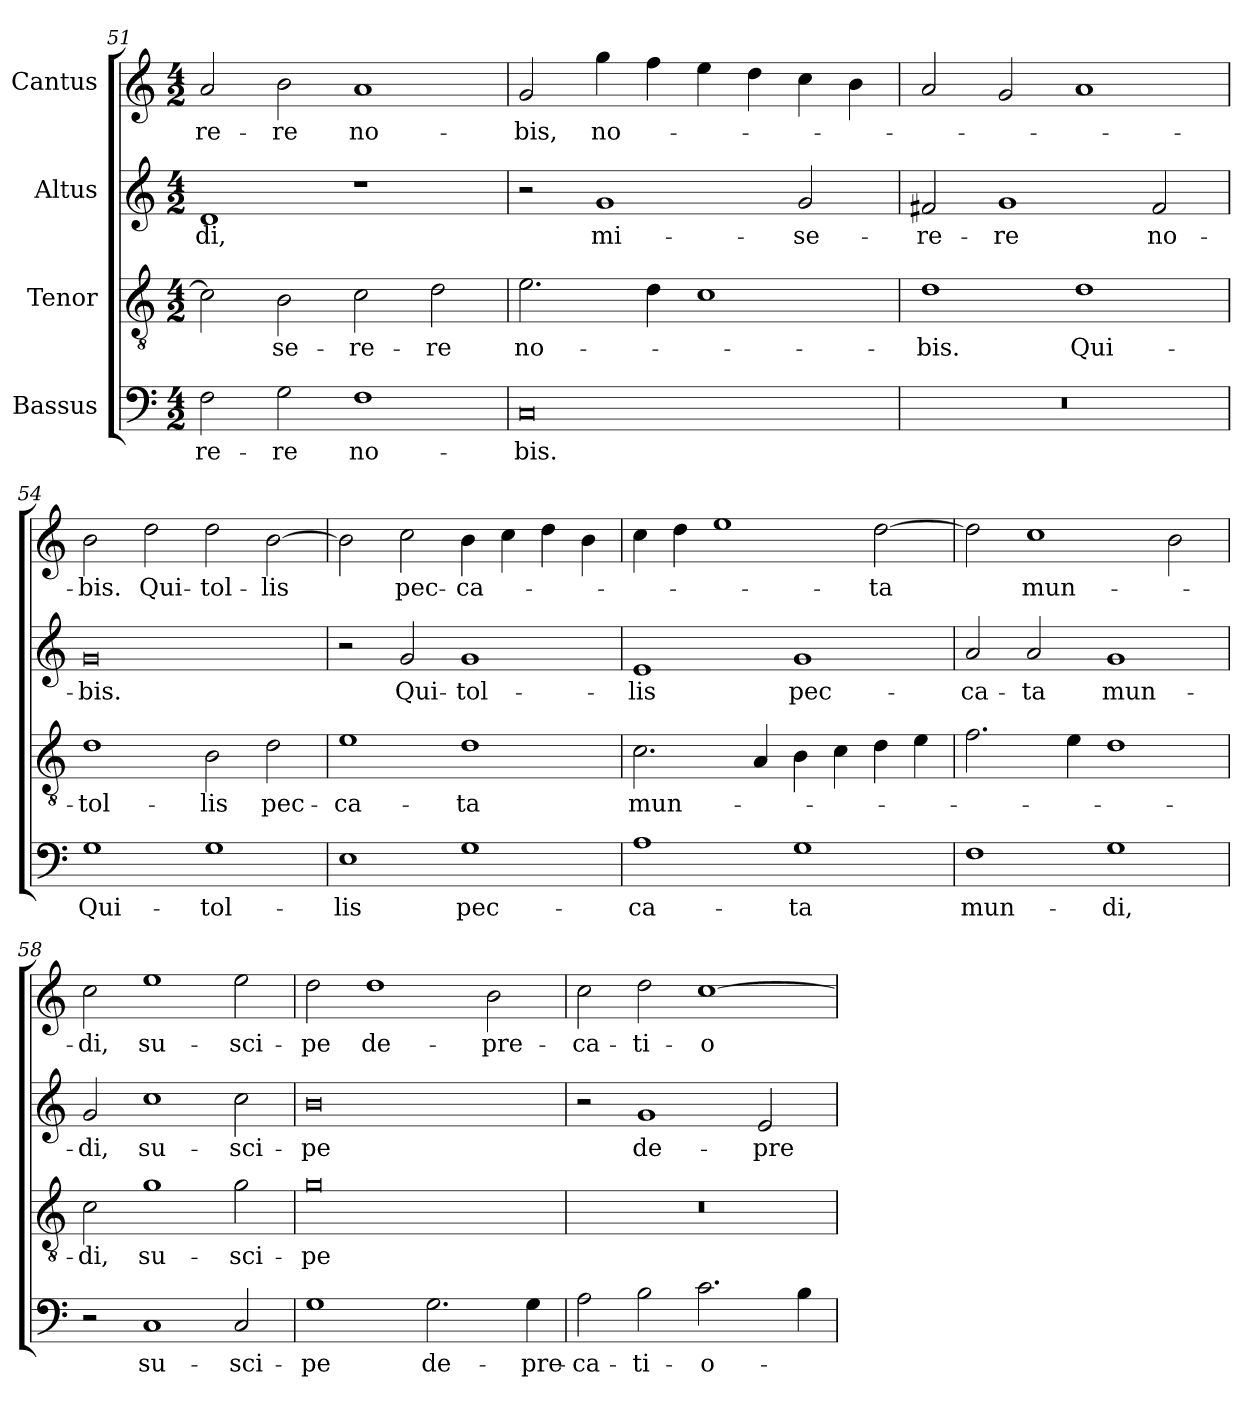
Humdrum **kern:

**kern	**text	**kern	**text	**kern	**text	**kern	**text
*part4	*part4	*part3	*part3	*part2	*part2	*part1	*part1
*staff4	*staff4	*staff3	*staff3	*staff2	*staff2	*staff1	*staff1
*I"Bassus	*	*I"Tenor	*	*I"Altus	*	*I"Cantus	*
*clefF4	*	*clefGv2	*	*clefG2	*	*clefG2	*
*k[]	*	*k[]	*	*k[]	*	*k[]	*
*M4/2	*	*M4/2	*	*M4/2	*	*M4/2	*
=51	=51	=51	=51	=51	=51	=51	=51
2F\	-re-	2c\]	.	1d/	-di,	2a/	-re-
2G\	-re	2B\	-se-	.	.	2b\	-re
1F\	no-	2c\	-re-	1r	.	1a/	no-
.	.	2d\	-re	.	.	.	.
=52	=52	=52	=52	=52	=52	=52	=52
0C/	-bis.	2.e\	no-	2r	.	2g/	-bis,
.	.	.	.	1g/	mi-	4gg\	no-
.	.	4d\	.	.	.	4ff\	.
.	.	1c\	.	.	.	4ee\	.
.	.	.	.	.	.	4dd\	.
.	.	.	.	2g/	-se-	4cc\	.
.	.	.	.	.	.	4b\	.
=53	=53	=53	=53	=53	=53	=53	=53
0r	.	1d\	-bis.	2f#X/	-re-	2a/	.
.	.	.	.	1g/	-re	2g/	.
.	.	1d\	Qui-	.	.	1a/	.
.	.	.	.	2f#/	no-	.	.
=54	=54	=54	=54	=54	=54	=54	=54
1G\	Qui-	1d\	tol-	0g/	-bis.	2b\	-bis.
.	.	.	.	.	.	2dd\	Qui-
1G\	tol-	2B\	-lis	.	.	2dd\	tol-
.	.	2d\	pec-	.	.	[2b\	-lis
=55	=55	=55	=55	=55	=55	=55	=55
1E\	-lis	1e\	-ca-	2r	.	2b\]	.
.	.	.	.	2g/	Qui-	2cc\	pec-
1G\	pec-	1d\	-ta	1g/	tol-	4b\	-ca-
.	.	.	.	.	.	4cc\	.
.	.	.	.	.	.	4dd\	.
.	.	.	.	.	.	4b\	.
=56	=56	=56	=56	=56	=56	=56	=56
1A\	-ca-	2.c\	mun-	1e/	-lis	4cc\	.
.	.	.	.	.	.	4dd\	.
.	.	.	.	.	.	1ee\	.
.	.	4A/	.	.	.	.	.
1G\	-ta	4B\	.	1g/	pec-	.	.
.	.	4c\	.	.	.	.	.
.	.	4d\	.	.	.	[2dd\	-ta
.	.	4e\	.	.	.	.	.
=57	=57	=57	=57	=57	=57	=57	=57
1F\	mun-	2.f\	.	2a/	-ca-	2dd\]	.
.	.	.	.	2a/	-ta	1cc\	mun-
.	.	4e\	.	.	.	.	.
1G\	-di,	1d\	.	1g/	mun-	.	.
.	.	.	.	.	.	2b\	.
=58	=58	=58	=58	=58	=58	=58	=58
2r	.	2c\	-di,	2g/	-di,	2cc\	-di,
1C/	su-	1g\	su-	1cc\	su-	1ee\	su-
2C/	-sci-	2g\	-sci-	2cc\	-sci-	2ee\	-sci-
=59	=59	=59	=59	=59	=59	=59	=59
1G\	-pe	0g\	-pe	0b\	-pe	2dd\	-pe
.	.	.	.	.	.	1dd\	de-
2.G\	de-	.	.	.	.	.	.
.	.	.	.	.	.	2b\	-pre-
4G\	-pre-	.	.	.	.	.	.
=60	=60	=60	=60	=60	=60	=60	=60
2A\	-ca-	0r	.	2r	.	2cc\	-ca-
2B\	-ti-	.	.	1g/	de-	2dd\	-ti-
2.c\	-o-	.	.	.	.	[1cc\	-o-
.	.	.	.	2e/	-pre-	.	.
4B\	.	.	.	.	.	.	.
=	=	=	=	=	=	=	=
*-	*-	*-	*-	*-	*-	*-	*-
